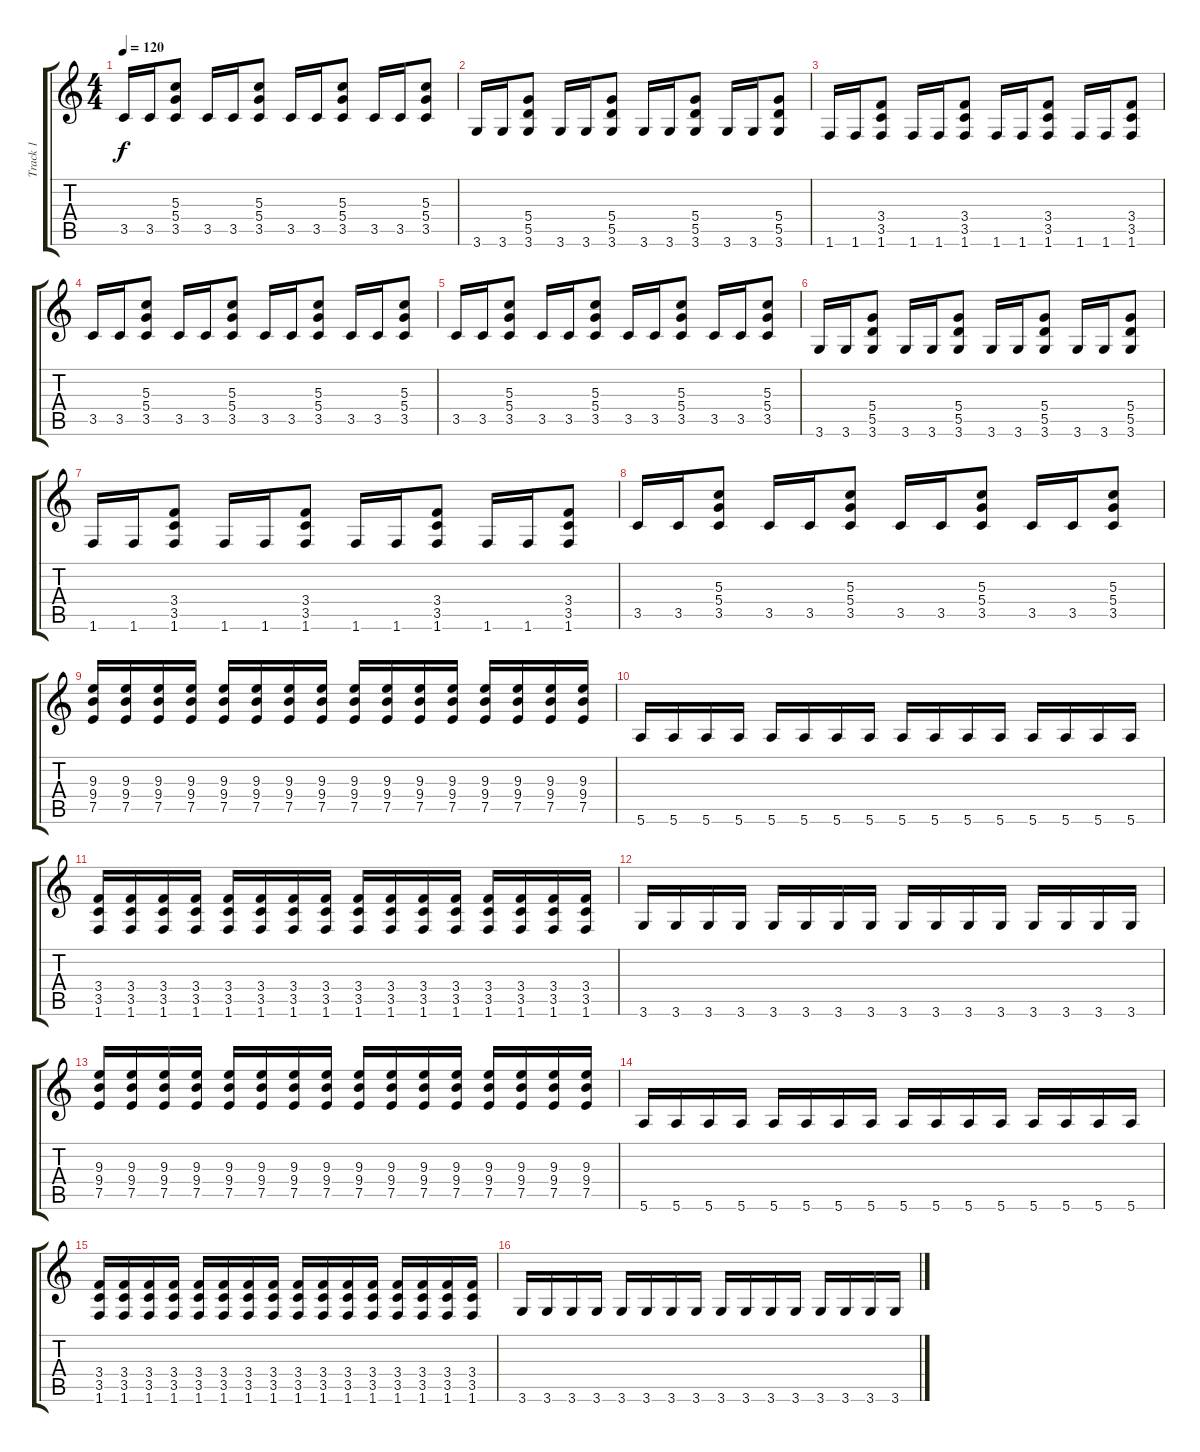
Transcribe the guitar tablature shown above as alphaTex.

\track ("Track 1" "Track 1") {instrument acousticguitarsteel}
\staff {score tabs}
\tuning (E4 B3 G3 D3 A2 E2) {hide}
\ts (4 4)
\tempo 120
\clef g2
\ks c
3.5.16{dy f} 3.5.16 (5.3 5.4 3.5).8 3.5.16 3.5.16 (5.3 5.4 3.5).8 3.5.16 3.5.16 (5.3 5.4 3.5).8 3.5.16 3.5.16 (5.3 5.4 3.5).8 |
3.6.16 3.6.16 (5.4 5.5 3.6).8 3.6.16 3.6.16 (5.4 5.5 3.6).8 3.6.16 3.6.16 (5.4 5.5 3.6).8 3.6.16 3.6.16 (5.4 5.5 3.6).8 |
1.6.16 1.6.16 (3.4 3.5 1.6).8 1.6.16 1.6.16 (3.4 3.5 1.6).8 1.6.16 1.6.16 (3.4 3.5 1.6).8 1.6.16 1.6.16 (3.4 3.5 1.6).8 |
3.5.16 3.5.16 (5.3 5.4 3.5).8 3.5.16 3.5.16 (5.3 5.4 3.5).8 3.5.16 3.5.16 (5.3 5.4 3.5).8 3.5.16 3.5.16 (5.3 5.4 3.5).8 |
3.5.16 3.5.16 (5.3 5.4 3.5).8 3.5.16 3.5.16 (5.3 5.4 3.5).8 3.5.16 3.5.16 (5.3 5.4 3.5).8 3.5.16 3.5.16 (5.3 5.4 3.5).8 |
3.6.16 3.6.16 (5.4 5.5 3.6).8 3.6.16 3.6.16 (5.4 5.5 3.6).8 3.6.16 3.6.16 (5.4 5.5 3.6).8 3.6.16 3.6.16 (5.4 5.5 3.6).8 |
1.6.16 1.6.16 (3.4 3.5 1.6).8 1.6.16 1.6.16 (3.4 3.5 1.6).8 1.6.16 1.6.16 (3.4 3.5 1.6).8 1.6.16 1.6.16 (3.4 3.5 1.6).8 |
3.5.16 3.5.16 (5.3 5.4 3.5).8 3.5.16 3.5.16 (5.3 5.4 3.5).8 3.5.16 3.5.16 (5.3 5.4 3.5).8 3.5.16 3.5.16 (5.3 5.4 3.5).8 |
(9.3 9.4 7.5).16 (9.3 9.4 7.5).16 (9.3 9.4 7.5).16 (9.3 9.4 7.5).16 (9.3 9.4 7.5).16 (9.3 9.4 7.5).16 (9.3 9.4 7.5).16 (9.3 9.4 7.5).16 (9.3 9.4 7.5).16 (9.3 9.4 7.5).16 (9.3 9.4 7.5).16 (9.3 9.4 7.5).16 (9.3 9.4 7.5).16 (9.3 9.4 7.5).16 (9.3 9.4 7.5).16 (9.3 9.4 7.5).16 |
5.6.16 5.6.16 5.6.16 5.6.16 5.6.16 5.6.16 5.6.16 5.6.16 5.6.16 5.6.16 5.6.16 5.6.16 5.6.16 5.6.16 5.6.16 5.6.16 |
(3.4 3.5 1.6).16 (3.4 3.5 1.6).16 (3.4 3.5 1.6).16 (3.4 3.5 1.6).16 (3.4 3.5 1.6).16 (3.4 3.5 1.6).16 (3.4 3.5 1.6).16 (3.4 3.5 1.6).16 (3.4 3.5 1.6).16 (3.4 3.5 1.6).16 (3.4 3.5 1.6).16 (3.4 3.5 1.6).16 (3.4 3.5 1.6).16 (3.4 3.5 1.6).16 (3.4 3.5 1.6).16 (3.4 3.5 1.6).16 |
3.6.16 3.6.16 3.6.16 3.6.16 3.6.16 3.6.16 3.6.16 3.6.16 3.6.16 3.6.16 3.6.16 3.6.16 3.6.16 3.6.16 3.6.16 3.6.16 |
(9.3 9.4 7.5).16 (9.3 9.4 7.5).16 (9.3 9.4 7.5).16 (9.3 9.4 7.5).16 (9.3 9.4 7.5).16 (9.3 9.4 7.5).16 (9.3 9.4 7.5).16 (9.3 9.4 7.5).16 (9.3 9.4 7.5).16 (9.3 9.4 7.5).16 (9.3 9.4 7.5).16 (9.3 9.4 7.5).16 (9.3 9.4 7.5).16 (9.3 9.4 7.5).16 (9.3 9.4 7.5).16 (9.3 9.4 7.5).16 |
5.6.16 5.6.16 5.6.16 5.6.16 5.6.16 5.6.16 5.6.16 5.6.16 5.6.16 5.6.16 5.6.16 5.6.16 5.6.16 5.6.16 5.6.16 5.6.16 |
(3.4 3.5 1.6).16 (3.4 3.5 1.6).16 (3.4 3.5 1.6).16 (3.4 3.5 1.6).16 (3.4 3.5 1.6).16 (3.4 3.5 1.6).16 (3.4 3.5 1.6).16 (3.4 3.5 1.6).16 (3.4 3.5 1.6).16 (3.4 3.5 1.6).16 (3.4 3.5 1.6).16 (3.4 3.5 1.6).16 (3.4 3.5 1.6).16 (3.4 3.5 1.6).16 (3.4 3.5 1.6).16 (3.4 3.5 1.6).16 |
3.6.16 3.6.16 3.6.16 3.6.16 3.6.16 3.6.16 3.6.16 3.6.16 3.6.16 3.6.16 3.6.16 3.6.16 3.6.16 3.6.16 3.6.16 3.6.16
